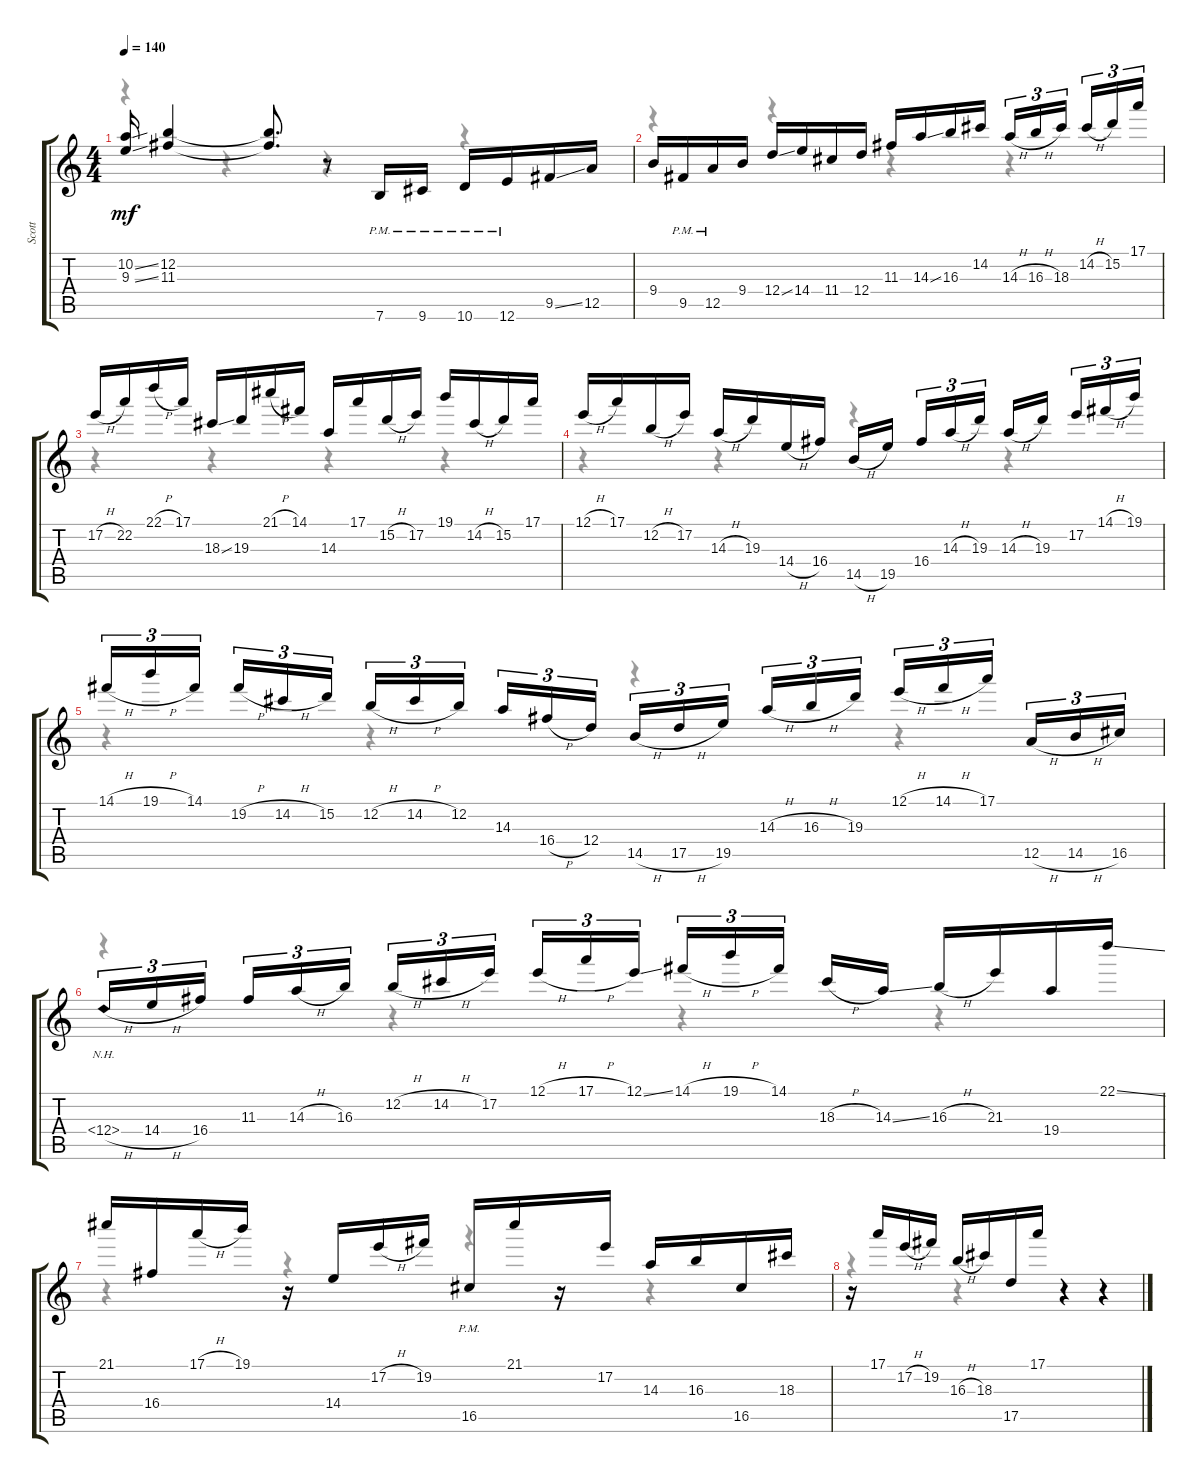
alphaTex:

\track ("Scott" "Scott") {instrument electricguitarclean}
\staff {score tabs}
\tuning (E4 B3 G3 D3 A2 E2) {hide}
\voice
\ts (4 4)
\tempo 140
\clef g2
\ks c
(10.2{ss} 9.3{ss}).16{dy mf} (12.2 11.3).4 (12.2{t} 11.3{t}).8{d} r.8 7.6{pm}.16 9.6{pm}.16 10.6{pm}.16 12.6{pm}.16 9.5{ss}.16 12.5.16 |
9.4.16 9.5{pm}.16 12.5{pm}.16 9.4.16 12.4{ss}.16 14.4.16 11.4.16 12.4.16 11.3.16 14.3{ss}.16 16.3.16 14.2.16 14.3{h}.16{tu (3 2)} 16.3{h}.16{tu (3 2)} 18.3.16{tu (3 2)} 14.2{h}.16{tu (3 2)} 15.2.16{tu (3 2)} 17.1.16{tu (3 2)} |
17.2{h}.16 22.2.16 22.1{h}.16 17.1.16 18.3{ss}.16 19.3.16 21.1{h}.16 14.1.16 14.3.16 17.1.16 15.2{h}.16 17.2.16 19.1.16 14.2{h}.16 15.2.16 17.1.16 |
12.1{h}.16 17.1.16 12.2{h}.16 17.2.16 14.3{h}.16 19.3.16 14.4{h}.16 16.4.16 14.5{h}.16 19.5.16 16.4.16{tu (3 2)} 14.3{h}.16{tu (3 2)} 19.3.16{tu (3 2)} 14.3{h}.16 19.3.16 17.2.16{tu (3 2)} 14.1{h}.16{tu (3 2)} 19.1.16{tu (3 2)} |
14.1{h}.16{tu (3 2)} 19.1{h}.16{tu (3 2)} 14.1.16{tu (3 2)} 19.2{h}.16{tu (3 2)} 14.2{h}.16{tu (3 2)} 15.2.16{tu (3 2)} 12.2{h}.16{tu (3 2)} 14.2{h}.16{tu (3 2)} 12.2.16{tu (3 2)} 14.3.16{tu (3 2)} 16.4{h}.16{tu (3 2)} 12.4.16{tu (3 2)} 14.5{h}.16{tu (3 2)} 17.5{h}.16{tu (3 2)} 19.5.16{tu (3 2)} 14.3{h}.16{tu (3 2)} 16.3{h}.16{tu (3 2)} 19.3.16{tu (3 2)} 12.1{h}.16{tu (3 2)} 14.1{h}.16{tu (3 2)} 17.1.16{tu (3 2)} 12.5{h}.16{tu (3 2)} 14.5{h}.16{tu (3 2)} 16.5.16{tu (3 2)} |
11.4{nh h}.16{tu (3 2)} 14.4{h}.16{tu (3 2)} 16.4.16{tu (3 2)} 11.3.16{tu (3 2)} 14.3{h}.16{tu (3 2)} 16.3.16{tu (3 2)} 12.2{h}.16{tu (3 2)} 14.2{h}.16{tu (3 2)} 17.2.16{tu (3 2)} 12.1{h}.16{tu (3 2)} 17.1{h}.16{tu (3 2)} 12.1{ss}.16{tu (3 2)} 14.1{h}.16{tu (3 2)} 19.1{h}.16{tu (3 2)} 14.1.16{tu (3 2)} 18.3{h}.16 14.3{ss}.16 16.3{h}.16 21.3.16 19.4.16 22.1{ss}.16 |
21.1.16 16.4.16 17.1{h}.16 19.1.16 r.16 14.4.16 17.2{h}.16 19.2.16 16.5{pm}.16 21.1.16 r.16 17.2.16 14.3.16 16.3.16 16.5.16 18.3.16 |
r.16 17.1.16 17.2{h}.16 19.2.16 16.3{h}.16 18.3.16 17.5.16 17.1.16 r.4 r.4
\voice
\clef g2
\ottava regular
\simile none
\ks c
r.4{dy f} r.4 r.4 r.4 |
r.4 r.4 r.4 r.4 |
r.4 r.4 r.4 r.4 |
r.4 r.4 r.4 r.4 |
r.4 r.4 r.4 r.4 |
r.4 r.4 r.4 r.4 |
r.4 r.4 r.4 r.4 |
r.4 r.4 r.4 r.4
